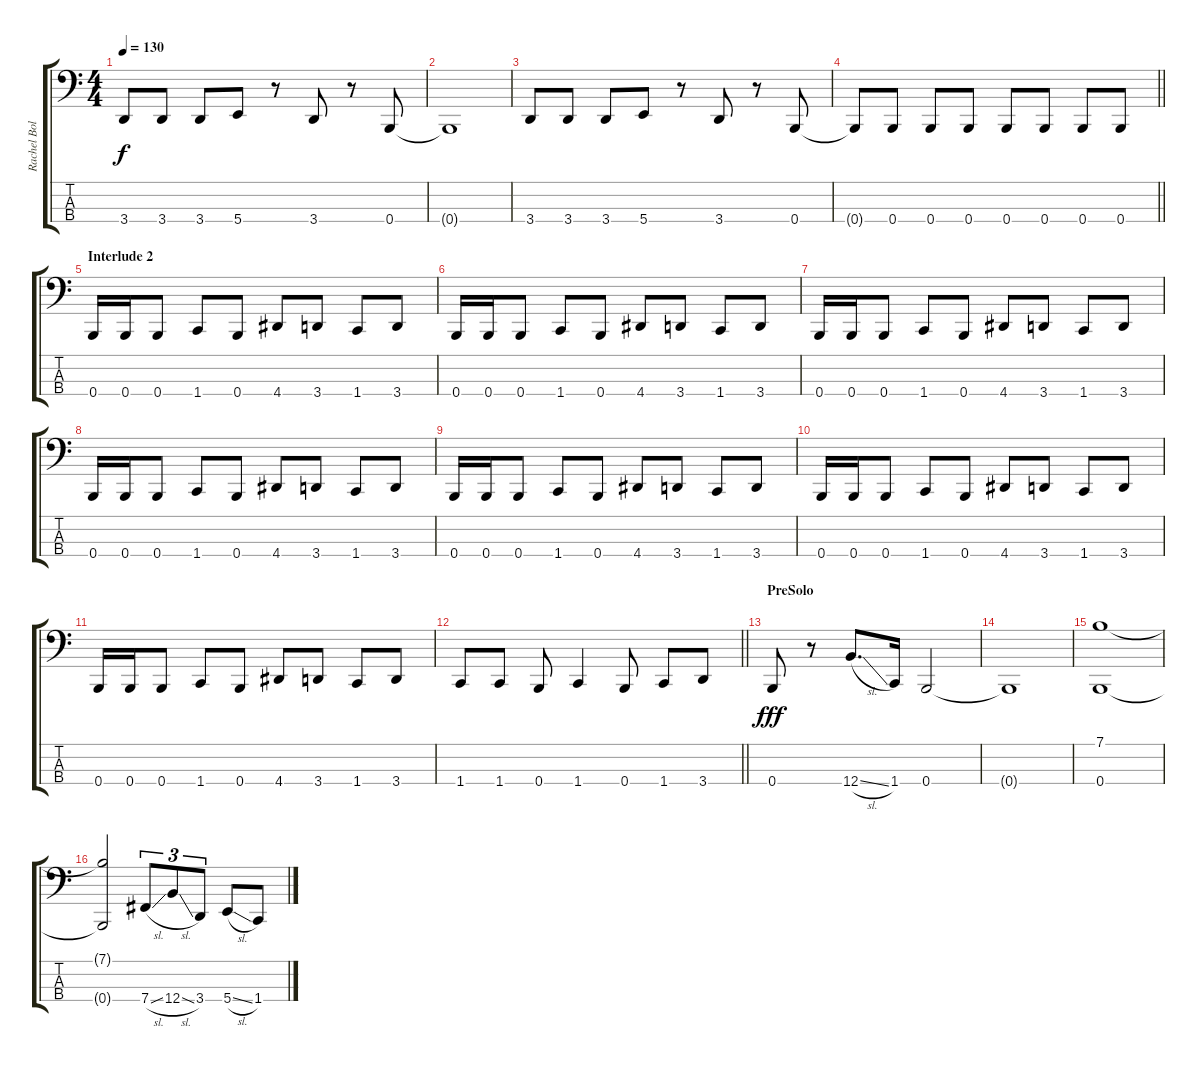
\track ("Rachel Bolan" "Rachel Bol") {instrument electricbasspick}
\staff {score tabs}
\tuning (E2 B1 Gb1 B0) {hide}
\ts (4 4)
\tempo 130
\clef f4
\ks c
3.4.8{dy f} 3.4.8 3.4.8 5.4.8 r.8 3.4.8 r.8 0.4.8 |
0.4{t}.1 |
3.4.8 3.4.8 3.4.8 5.4.8 r.8 3.4.8 r.8 0.4.8 |
\barLineRight lightlight
0.4{t}.8 0.4.8 0.4.8 0.4.8 0.4.8 0.4.8 0.4.8 0.4.8 |
\section ("" "Interlude 2")
0.4.16 0.4.16 0.4.8 1.4.8 0.4.8 4.4.8 3.4.8 1.4.8 3.4.8 |
0.4.16 0.4.16 0.4.8 1.4.8 0.4.8 4.4.8 3.4.8 1.4.8 3.4.8 |
0.4.16 0.4.16 0.4.8 1.4.8 0.4.8 4.4.8 3.4.8 1.4.8 3.4.8 |
0.4.16 0.4.16 0.4.8 1.4.8 0.4.8 4.4.8 3.4.8 1.4.8 3.4.8 |
0.4.16 0.4.16 0.4.8 1.4.8 0.4.8 4.4.8 3.4.8 1.4.8 3.4.8 |
0.4.16 0.4.16 0.4.8 1.4.8 0.4.8 4.4.8 3.4.8 1.4.8 3.4.8 |
0.4.16 0.4.16 0.4.8 1.4.8 0.4.8 4.4.8 3.4.8 1.4.8 3.4.8 |
\barLineRight lightlight
1.4.8 1.4.8 0.4.8 1.4.4 0.4.8 1.4.8 3.4.8 |
\section ("" "PreSolo")
0.4.8{dy fff} r.8 12.4{sl}.8{d} 1.4.16 0.4.2 |
0.4{t}.1 |
(7.1 0.4).1 |
(7.1{t} 0.4{t}).2 7.4{sl}.8{tu (3 2)} 12.4{sl}.8{tu (3 2)} 3.4.8{tu (3 2)} 5.4{sl}.8 1.4.8
